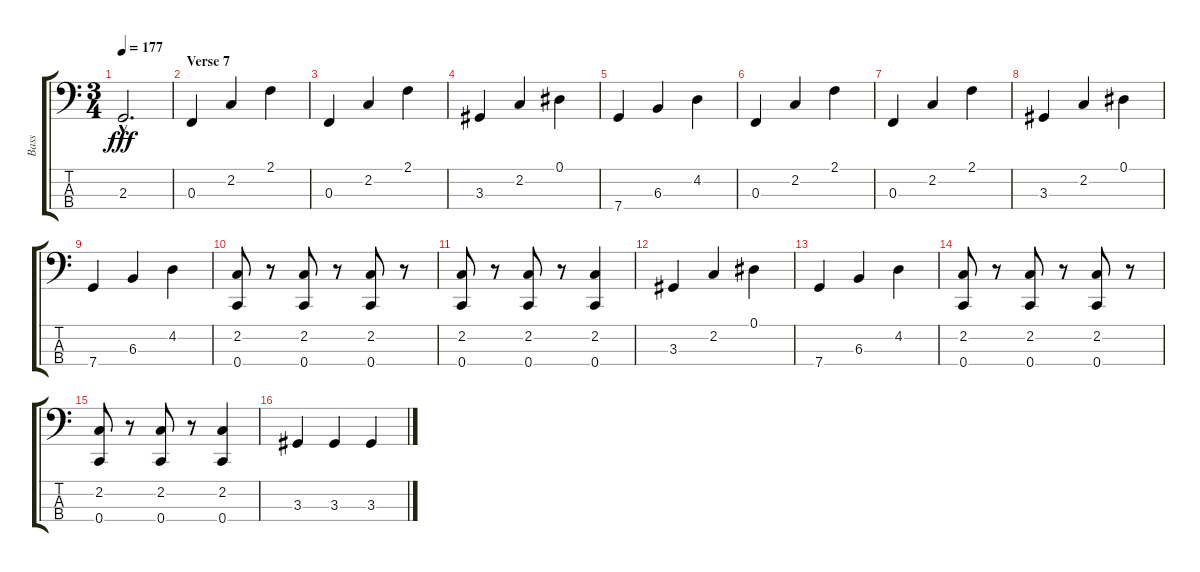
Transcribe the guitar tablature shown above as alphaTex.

\track ("Bass" "Bass") {instrument electricbassfinger}
\staff {score tabs}
\tuning (Eb2 Bb1 F1 C1) {hide}
\ts (3 4)
\tempo 177
\clef f4
\ks c
2.3{hac}.2{d dy fff} |
\section ("" "Verse 7")
0.3.4 2.2.4 2.1.4 |
0.3.4 2.2.4 2.1.4 |
3.3.4 2.2.4 0.1.4 |
7.4.4 6.3.4 4.2.4 |
0.3.4 2.2.4 2.1.4 |
0.3.4 2.2.4 2.1.4 |
3.3.4 2.2.4 0.1.4 |
7.4.4 6.3.4 4.2.4 |
(2.2 0.4).8 r.8 (2.2 0.4).8 r.8 (2.2 0.4).8 r.8 |
(2.2 0.4).8 r.8 (2.2 0.4).8 r.8 (2.2 0.4).4 |
3.3.4 2.2.4 0.1.4 |
7.4.4 6.3.4 4.2.4 |
(2.2 0.4).8 r.8 (2.2 0.4).8 r.8 (2.2 0.4).8 r.8 |
(2.2 0.4).8 r.8 (2.2 0.4).8 r.8 (2.2 0.4).4 |
3.3.4 3.3.4 3.3.4
